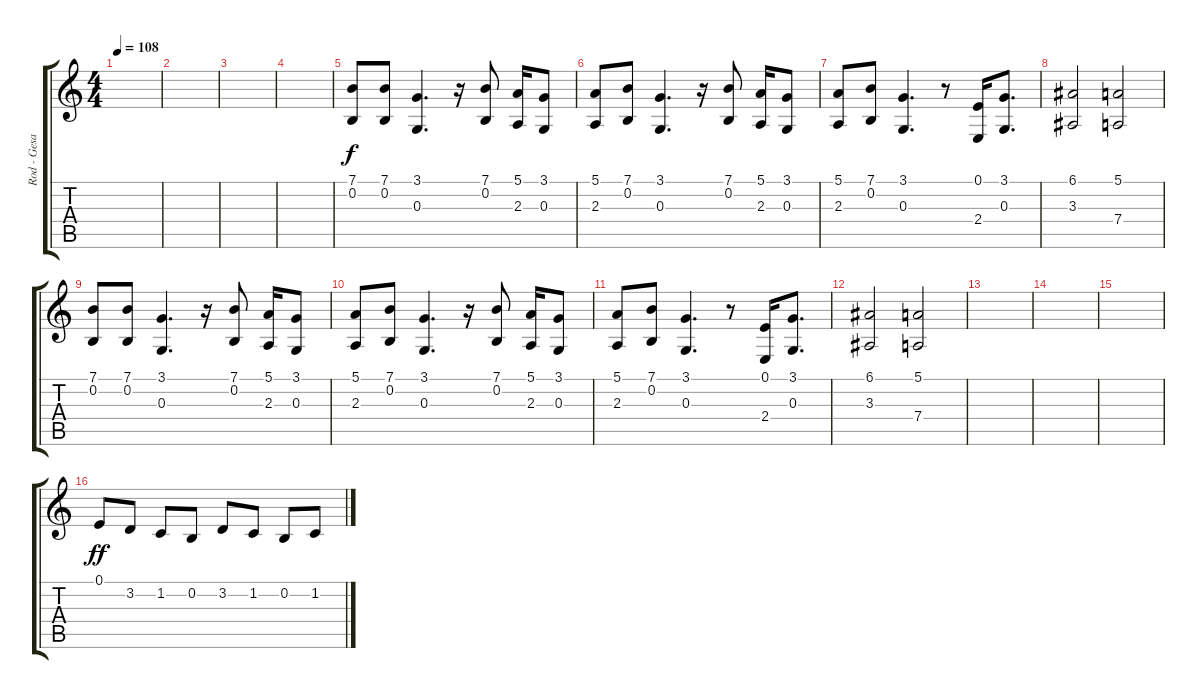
\track ("Rod - Gesang" "Rod - Gesa") {instrument bassoon}
\staff {score tabs}
\tuning (E4 B3 G3 D3 A2 E2) {hide}
\ts (4 4)
\tempo 108
\clef g2
\ks c
|
|
|
|
(7.1 0.2).8 (7.1 0.2).8 (3.1 0.3).4{d} r.16 (7.1 0.2).8 (5.1 2.3).16 (3.1 0.3).8 |
(5.1 2.3).8 (7.1 0.2).8 (3.1 0.3).4{d} r.16 (7.1 0.2).8 (5.1 2.3).16 (3.1 0.3).8 |
(5.1 2.3).8 (7.1 0.2).8 (3.1 0.3).4{d} r.8 (0.1 2.4).16 (3.1 0.3).8{d} |
(6.1 3.3).2 (5.1 7.4).2 |
(7.1 0.2).8 (7.1 0.2).8 (3.1 0.3).4{d} r.16 (7.1 0.2).8 (5.1 2.3).16 (3.1 0.3).8 |
(5.1 2.3).8 (7.1 0.2).8 (3.1 0.3).4{d} r.16 (7.1 0.2).8 (5.1 2.3).16 (3.1 0.3).8 |
(5.1 2.3).8 (7.1 0.2).8 (3.1 0.3).4{d} r.8 (0.1 2.4).16 (3.1 0.3).8{d} |
(6.1 3.3).2 (5.1 7.4).2 |
|
|
|
0.1.8{dy ff} 3.2.8 1.2.8 0.2.8 3.2.8 1.2.8 0.2.8 1.2.8
